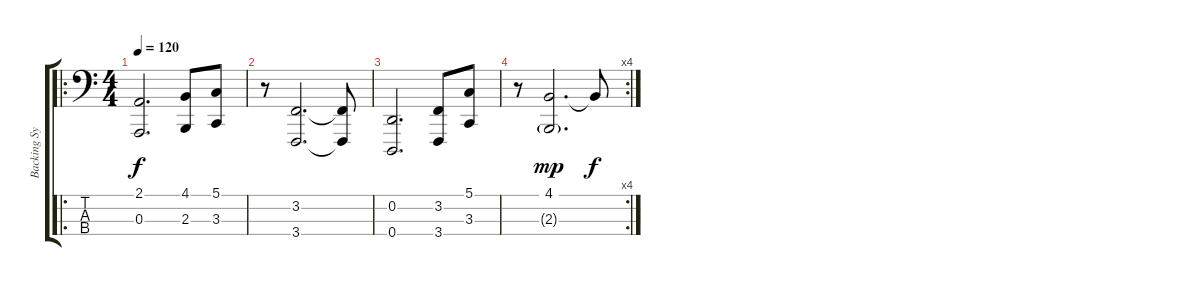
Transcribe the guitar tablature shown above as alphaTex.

\track ("Backing Synth #1" "Backing Sy") {instrument clavinet}
\staff {score tabs}
\tuning (G2 D2 A1 D1) {hide}
\ro
\ts (4 4)
\tempo 120
\clef f4
\ks c
(2.1 0.3).2{d dy f volume 13} (4.1 2.3).8 (5.1 3.3).8 |
r.8 (3.2 3.4).2{d} (3.2{t} 3.4{t}).8 |
(0.2 0.4).2{d} (3.2 3.4).8 (5.1 3.3).8 |
\rc 4
r.8 (4.1 2.3{g}).2{d dy mp} 4.1{t}.8{dy f}
